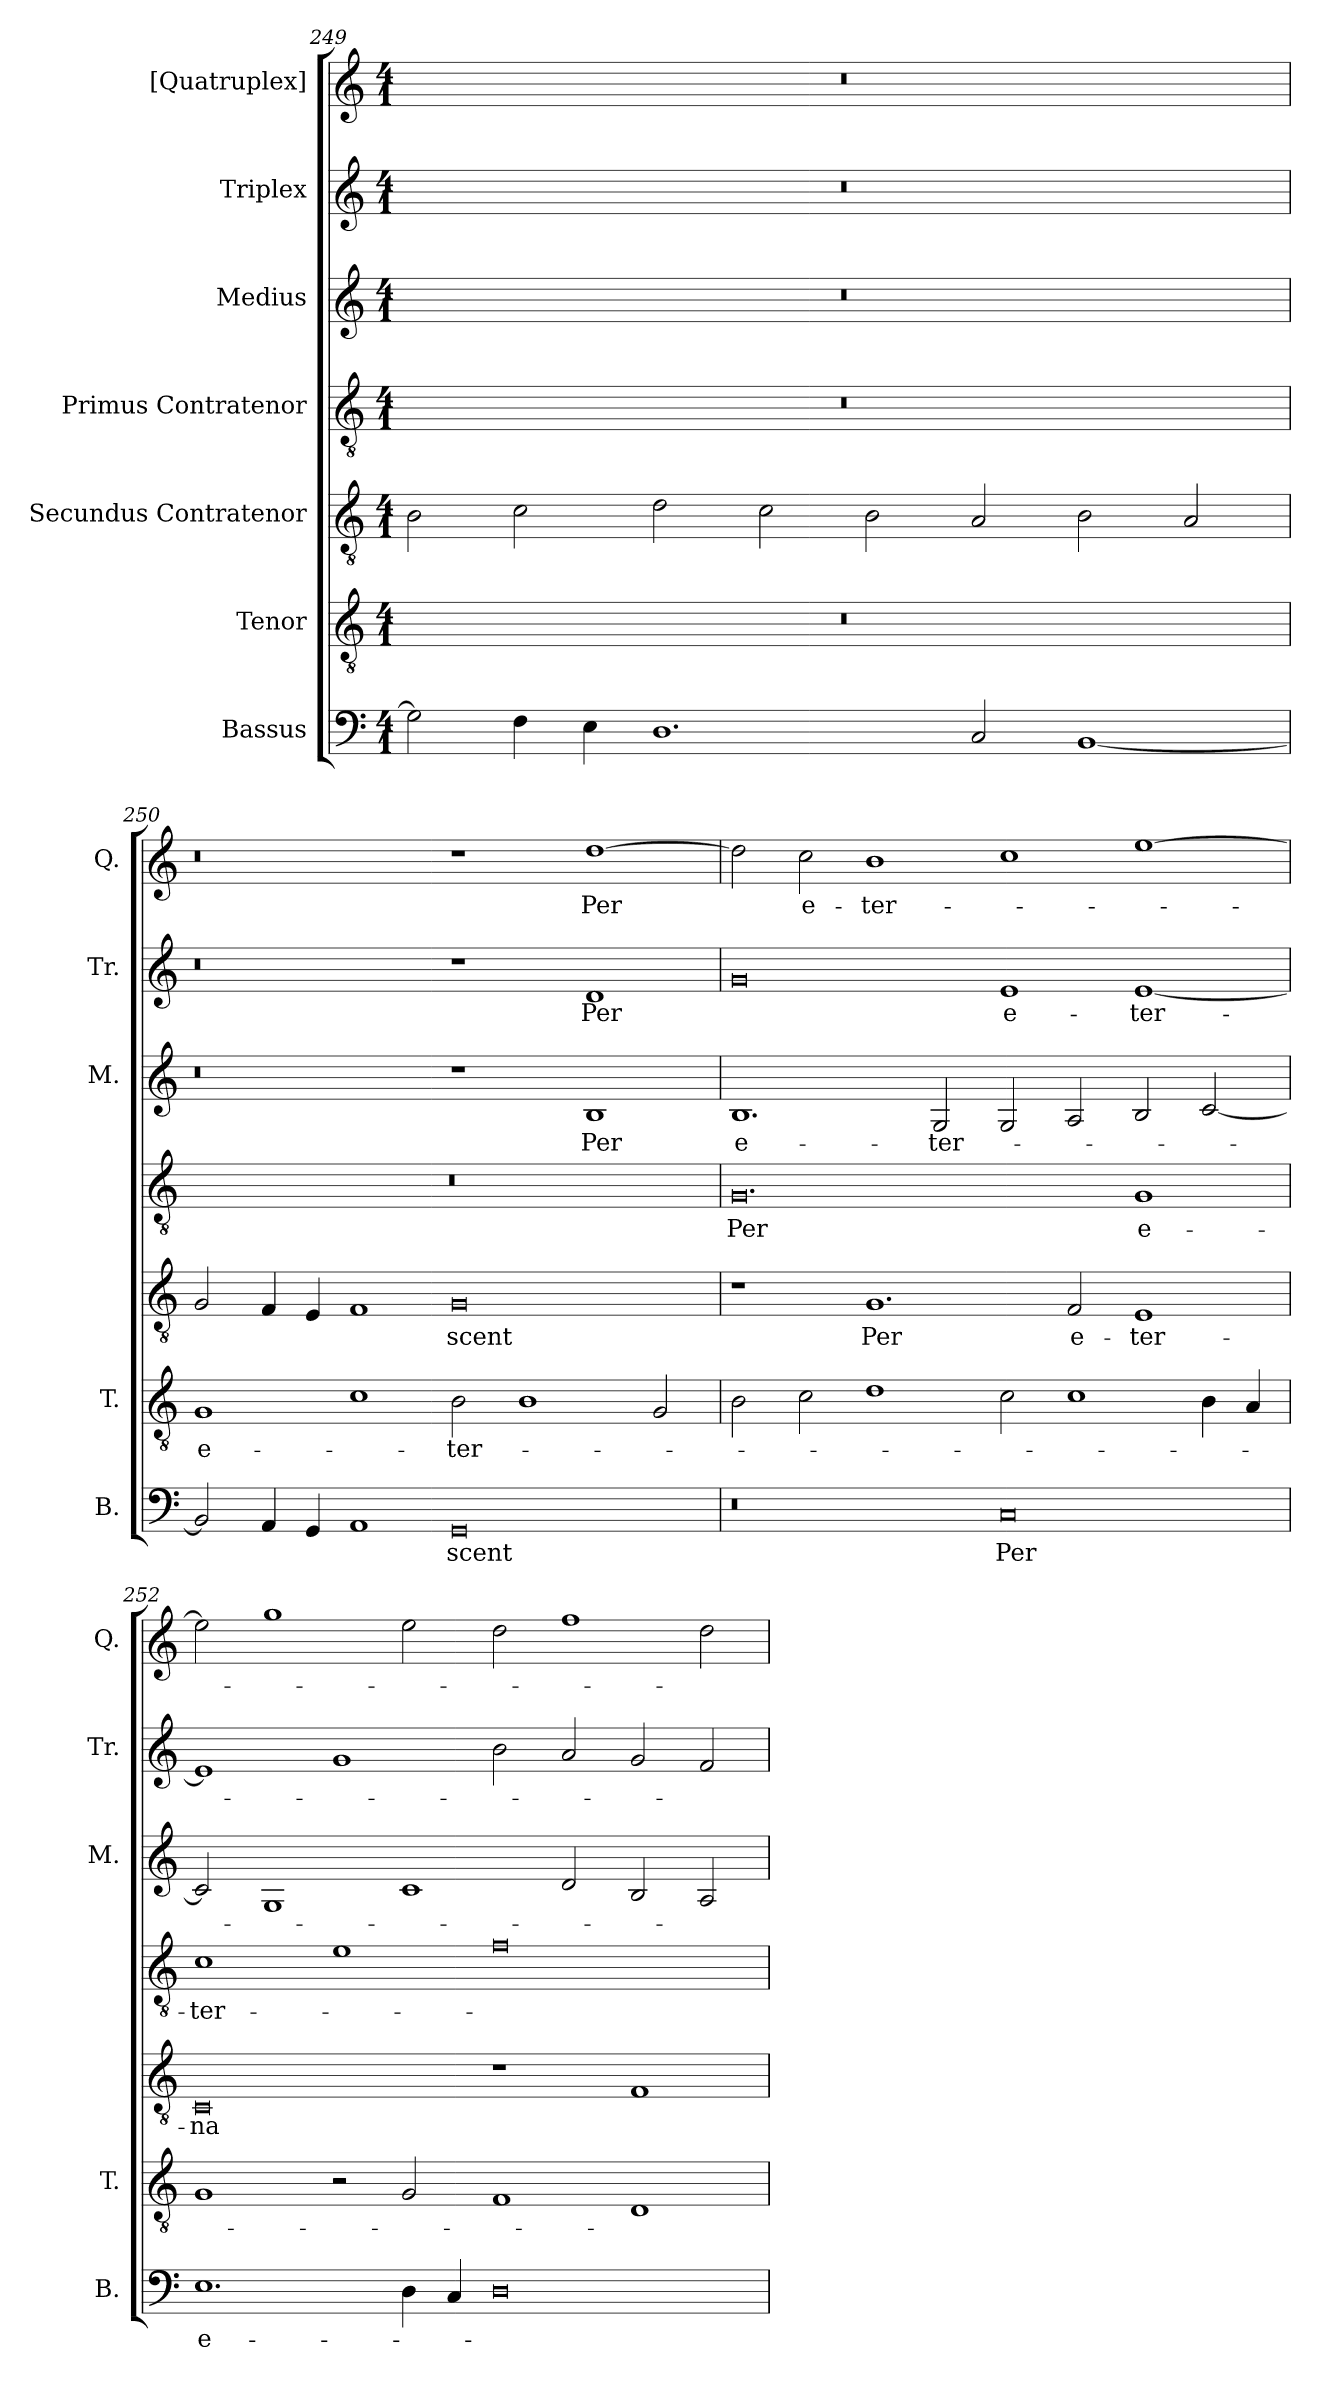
**kern	**text	**kern	**text	**kern	**text	**kern	**text	**kern	**text	**kern	**text	**kern	**text
*part7	*part7	*part6	*part6	*part5	*part5	*part4	*part4	*part3	*part3	*part2	*part2	*part1	*part1
*staff7	*staff7	*staff6	*staff6	*staff5	*staff5	*staff4	*staff4	*staff3	*staff3	*staff2	*staff2	*staff1	*staff1
*I"Bassus	*	*I"Tenor	*	*I"Secundus Contratenor	*	*I"Primus Contratenor	*	*I"Medius	*	*I"Triplex	*	*I"[Quatruplex]	*
*I'B.	*	*I'T.	*	*	*	*	*	*I'M.	*	*I'Tr.	*	*I'Q.	*
!!LO:LB:g=z
*clefF4	*	*clefGv2	*	*clefGv2	*	*clefGv2	*	*clefG2	*	*clefG2	*	*clefG2	*
*	*	*ITrd7c12	*	*ITrd7c12	*	*ITrd7c12	*	*	*	*	*	*	*
*k[]	*	*k[]	*	*k[]	*	*k[]	*	*k[]	*	*k[]	*	*k[]	*
*C:	*	*C:	*	*C:	*	*C:	*	*C:	*	*C:	*	*C:	*
*M4/1	*	*M4/1	*	*M4/1	*	*M4/1	*	*M4/1	*	*M4/1	*	*M4/1	*
=249	=249	=249	=249	=249	=249	=249	=249	=249	=249	=249	=249	=249	=249
!	!	!LO:N:vis=1	!	!	!	!LO:N:vis=1	!	!LO:N:vis=1	!	!LO:N:vis=1	!	!LO:N:vis=1	!
2Gi\]	.	00r	.	2BBi\	.	00r	.	00r	.	00r	.	00r	.
4Fi\	.	.	.	2Ci\	.	.	.	.	.	.	.	.	.
4Ei\	.	.	.	.	.	.	.	.	.	.	.	.	.
1.Di	.	.	.	2Di\	.	.	.	.	.	.	.	.	.
.	.	.	.	2Ci\	.	.	.	.	.	.	.	.	.
.	.	.	.	2BBi\	.	.	.	.	.	.	.	.	.
2Ci/	.	.	.	2AAi/	.	.	.	.	.	.	.	.	.
[<1BBi	.	.	.	2BBi\	.	.	.	.	.	.	.	.	.
.	.	.	.	2AAi/	.	.	.	.	.	.	.	.	.
=250	=250	=250	=250	=250	=250	=250	=250	=250	=250	=250	=250	=250	=250
!	!	!	!LO:LY:b:color=#000000	!	!	!LO:N:vis=1	!	!	!	!	!	!	!
2BBi/]	.	1GGi	e-	2GGi/	.	00r	.	0r	.	0r	.	0r	.
4AAi/	.	.	.	4FFi/	.	.	.	.	.	.	.	.	.
4GGi/	.	.	.	4EEi/	.	.	.	.	.	.	.	.	.
1AAi	.	1Ci	.	1FFi	.	.	.	.	.	.	.	.	.
!	!LO:LY:b:color=#000000	!	!	!	!	!	!	!	!	!	!	!	!
!	!	!	!LO:LY:b:color=#000000	!	!	!	!	!	!	!	!	!	!
!	!	!	!	!	!LO:LY:b:color=#000000	!	!	!	!	!	!	!	!
0GGi	-scent	2BBi\	-ter-	0GGi	-scent	.	.	1r	.	1r	.	1r	.
.	.	1BBi	.	.	.	.	.	.	.	.	.	.	.
!	!	!	!	!	!	!	!	!	!LO:LY:b:color=#000000	!	!	!	!
!	!	!	!	!	!	!	!	!	!	!	!LO:LY:b:color=#000000	!	!
!	!	!	!	!	!	!	!	!	!	!	!	!	!LO:LY:b:color=#000000
.	.	.	.	.	.	.	.	1Bi	Per	1di	Per	[>1ddi	Per
.	.	2GGi/	.	.	.	.	.	.	.	.	.	.	.
!!LO:PB:g=z
=251	=251	=251	=251	=251	=251	=251	=251	=251	=251	=251	=251	=251	=251
!	!	!	!	!	!	!	!LO:LY:b:color=#000000	!	!	!	!	!	!
!	!	!	!	!	!	!	!	!	!LO:LY:b:color=#000000	!	!	!	!
0r	.	2BBi\	.	1r	.	0.GGi	Per	1.Bi	e-	0gi	.	2ddi\]	.
!	!	!	!	!	!	!	!	!	!	!	!	!	!LO:LY:b:color=#000000
.	.	2Ci\	.	.	.	.	.	.	.	.	.	2cci\	e-
!	!	!	!	!	!LO:LY:b:color=#000000	!	!	!	!	!	!	!	!
!	!	!	!	!	!	!	!	!	!	!	!	!	!LO:LY:b:color=#000000
.	.	1Di	.	1.GGi	Per	.	.	.	.	.	.	1bi	-ter-
!	!	!	!	!	!	!	!	!	!LO:LY:b:color=#000000	!	!	!	!
.	.	.	.	.	.	.	.	2Gi/	-ter-	.	.	.	.
!	!LO:LY:b:color=#000000	!	!	!	!	!	!	!	!	!	!	!	!
!	!	!	!	!	!	!	!	!	!	!	!LO:LY:b:color=#000000	!	!
0Ci	Per	2Ci\	.	.	.	.	.	2Gi/	.	1ei	e-	1cci	.
!	!	!	!	!	!LO:LY:b:color=#000000	!	!	!	!	!	!	!	!
.	.	1Ci	.	2FFi/	e-	.	.	2Ai/	.	.	.	.	.
!	!	!	!	!	!LO:LY:b:color=#000000	!	!	!	!	!	!	!	!
!	!	!	!	!	!	!	!LO:LY:b:color=#000000	!	!	!	!	!	!
!	!	!	!	!	!	!	!	!	!	!	!LO:LY:b:color=#000000	!	!
.	.	.	.	1EEi	-ter-	1GGi	e-	2Bi/	.	[<1ei	-ter-	[>1eei	.
.	.	4BBi\	.	.	.	.	.	[<2ci/	.	.	.	.	.
.	.	4AAi/	.	.	.	.	.	.	.	.	.	.	.
=252	=252	=252	=252	=252	=252	=252	=252	=252	=252	=252	=252	=252	=252
!	!LO:LY:b:color=#000000	!	!	!	!	!	!	!	!	!	!	!	!
!	!	!	!	!	!LO:LY:b:color=#000000	!	!	!	!	!	!	!	!
!	!	!	!	!	!	!	!LO:LY:b:color=#000000	!	!	!	!	!	!
1.Ei	e-	1GGi	.	0CCi	-na	1Ci	-ter-	2ci/]	.	1ei]	.	2eei\]	.
.	.	.	.	.	.	.	.	1Gi	.	.	.	1ggi	.
.	.	2r	.	.	.	1Ei	.	.	.	1gi	.	.	.
4Di\	.	2GGi/	.	.	.	.	.	1ci	.	.	.	2eei\	.
4Ci/	.	.	.	.	.	.	.	.	.	.	.	.	.
0Di	.	1FFi	.	1r	.	0Fi	.	.	.	2bi\	.	2ddi\	.
.	.	.	.	.	.	.	.	2di/	.	2ai/	.	1ffi	.
.	.	1DDi	.	1FFi	.	.	.	2Bi/	.	2gi/	.	.	.
.	.	.	.	.	.	.	.	2Ai/	.	2fi/	.	2ddi\	.
=	=	=	=	=	=	=	=	=	=	=	=	=	=
*-	*-	*-	*-	*-	*-	*-	*-	*-	*-	*-	*-	*-	*-
